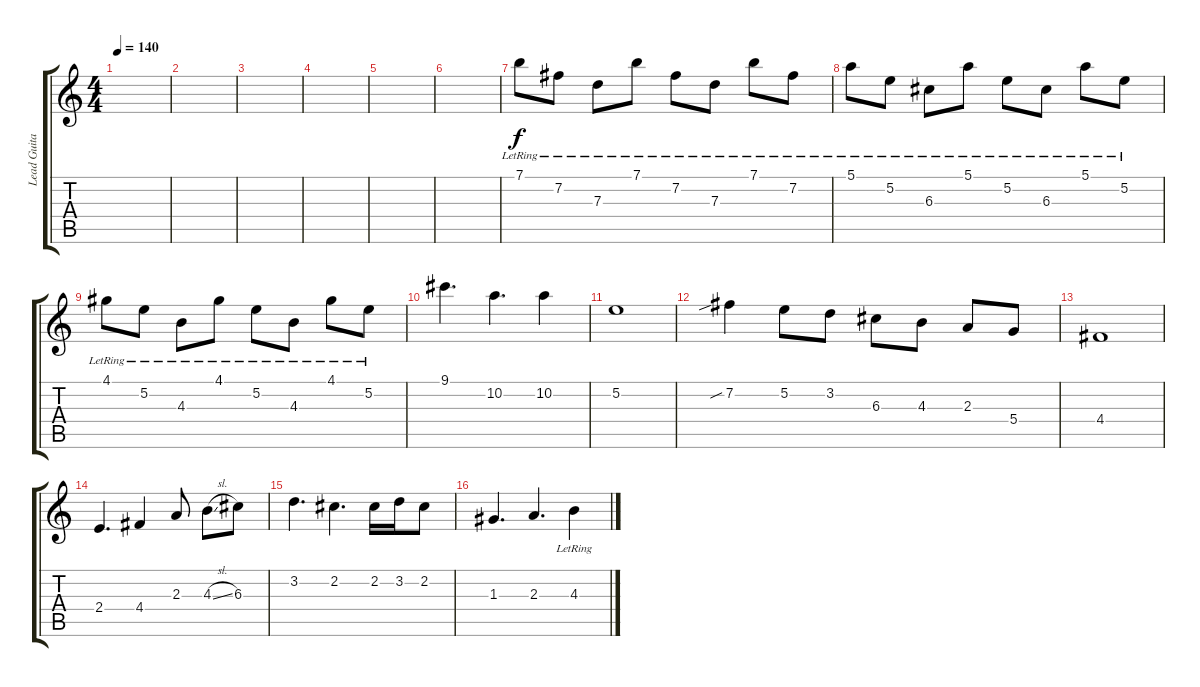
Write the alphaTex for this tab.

\track ("Lead Guitar" "Lead Guita") {instrument acousticguitarsteel}
\staff {score tabs}
\tuning (E4 B3 G3 D3 A2 E2) {hide}
\ts (4 4)
\tempo 140
\clef g2
\ks c
|
|
|
|
|
|
7.1{lr}.8 7.2{lr}.8 7.3{lr}.8 7.1{lr}.8 7.2{lr}.8 7.3{lr}.8 7.1{lr}.8 7.2{lr}.8 |
5.1{lr}.8 5.2{lr}.8 6.3{lr}.8 5.1{lr}.8 5.2{lr}.8 6.3{lr}.8 5.1{lr}.8 5.2{lr}.8 |
4.1{lr}.8 5.2{lr}.8 4.3{lr}.8 4.1{lr}.8 5.2{lr}.8 4.3{lr}.8 4.1{lr}.8 5.2{lr}.8 |
9.1.4{d} 10.2.4{d} 10.2.4 |
5.2.1 |
7.2{sib}.4 5.2.8 3.2.8 6.3.8 4.3.8 2.3.8 5.4.8 |
4.4.1 |
2.4.4{d} 4.4.4 2.3.8 4.3{sl}.8 6.3.8 |
3.2.4{d} 2.2.4{d} 2.2.16 3.2.16 2.2.8 |
1.3.4{d} 2.3.4{d} 4.3{lr}.4
